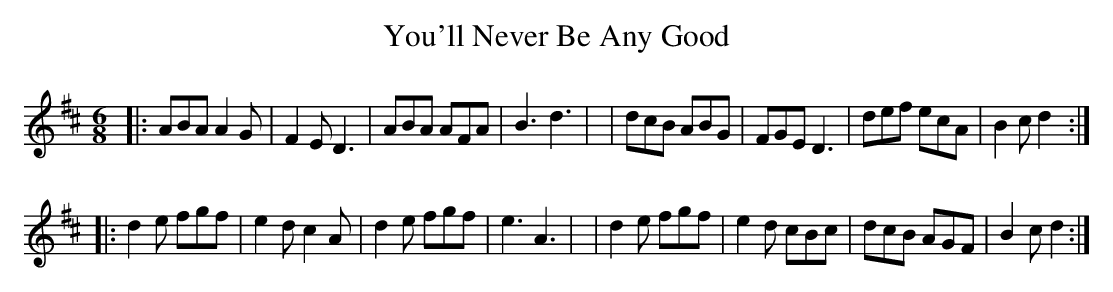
X:1
T: You'll Never Be Any Good
M: 6/8
L: 1/8
K: D
|: ABA A2G | F2E D3  | ABA AFA | B3  d3 |\
|  dcB ABG | FGE D3  | def ecA | B2c d2 :|
|: d2e fgf | e2d c2A | d2e fgf | e3  A3 |\
|  d2e fgf | e2d cBc | dcB AGF | B2c d2 :|
